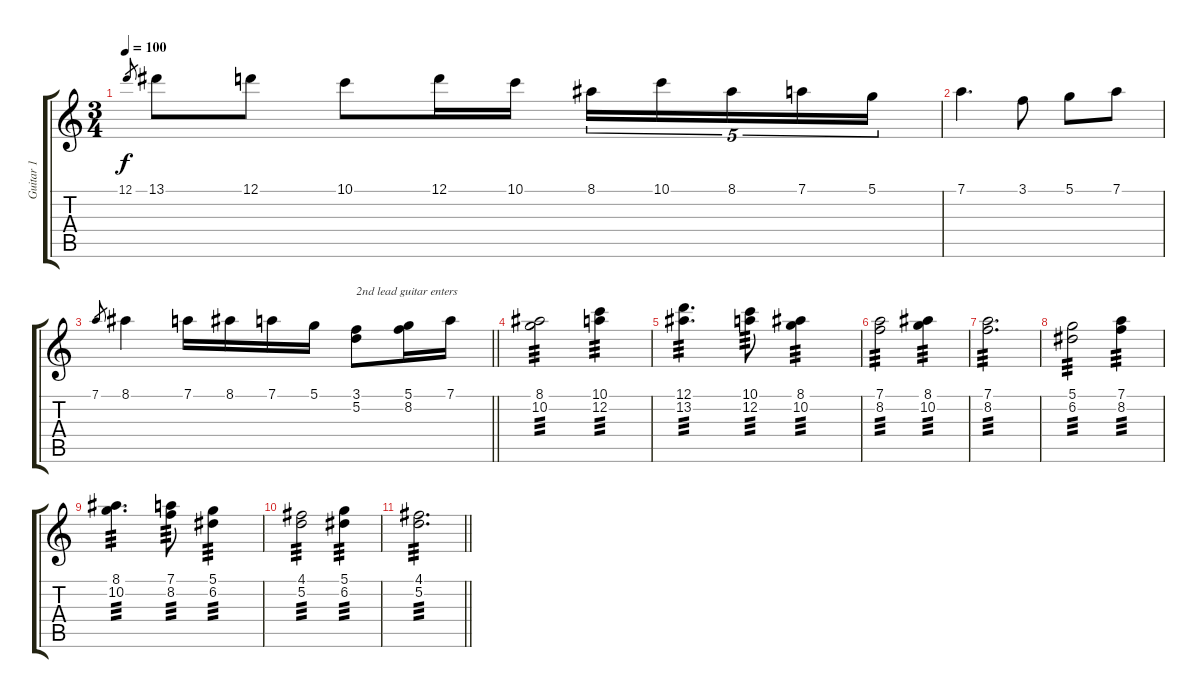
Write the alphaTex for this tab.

\track ("Guitar 1" "Guitar 1") {instrument distortionguitar}
\staff {score tabs}
\tuning (D4 A3 F3 C3 G2 D2) {hide}
\ts (3 4)
\tempo 100
\clef g2
\ks c
12.1.8{gr dy f} 13.1.8 12.1.8 10.1.8 12.1.16 10.1.16 8.1.16{tu (5 4)} 10.1.16{tu (5 4)} 8.1.16{tu (5 4)} 7.1.16{tu (5 4)} 5.1.16{tu (5 4)} |
7.1.4{d} 3.1.8 5.1.8 7.1.8 |
\barLineRight lightlight
7.1.8{gr} 8.1.4 7.1.16 8.1.16 7.1.16 5.1.16 (3.1 5.2).8{txt "2nd lead guitar enters"} (5.1 8.2).16 7.1.16 |
(8.1 10.2).2{tp 3} (10.1 12.2).4{tp 3} |
(12.1 13.2).4{d tp 3} (10.1 12.2).8{tp 3} (8.1 10.2).4{tp 3} |
(7.1 8.2).2{tp 3} (8.1 10.2).4{tp 3} |
(7.1 8.2).2{d tp 3} |
(5.1 6.2).2{tp 3} (7.1 8.2).4{tp 3} |
(8.1 10.2).4{d tp 3} (7.1 8.2).8{tp 3} (5.1 6.2).4{tp 3} |
(4.1 5.2).2{tp 3} (5.1 6.2).4{tp 3} |
\barLineRight lightlight
(4.1 5.2).2{d tp 3}
